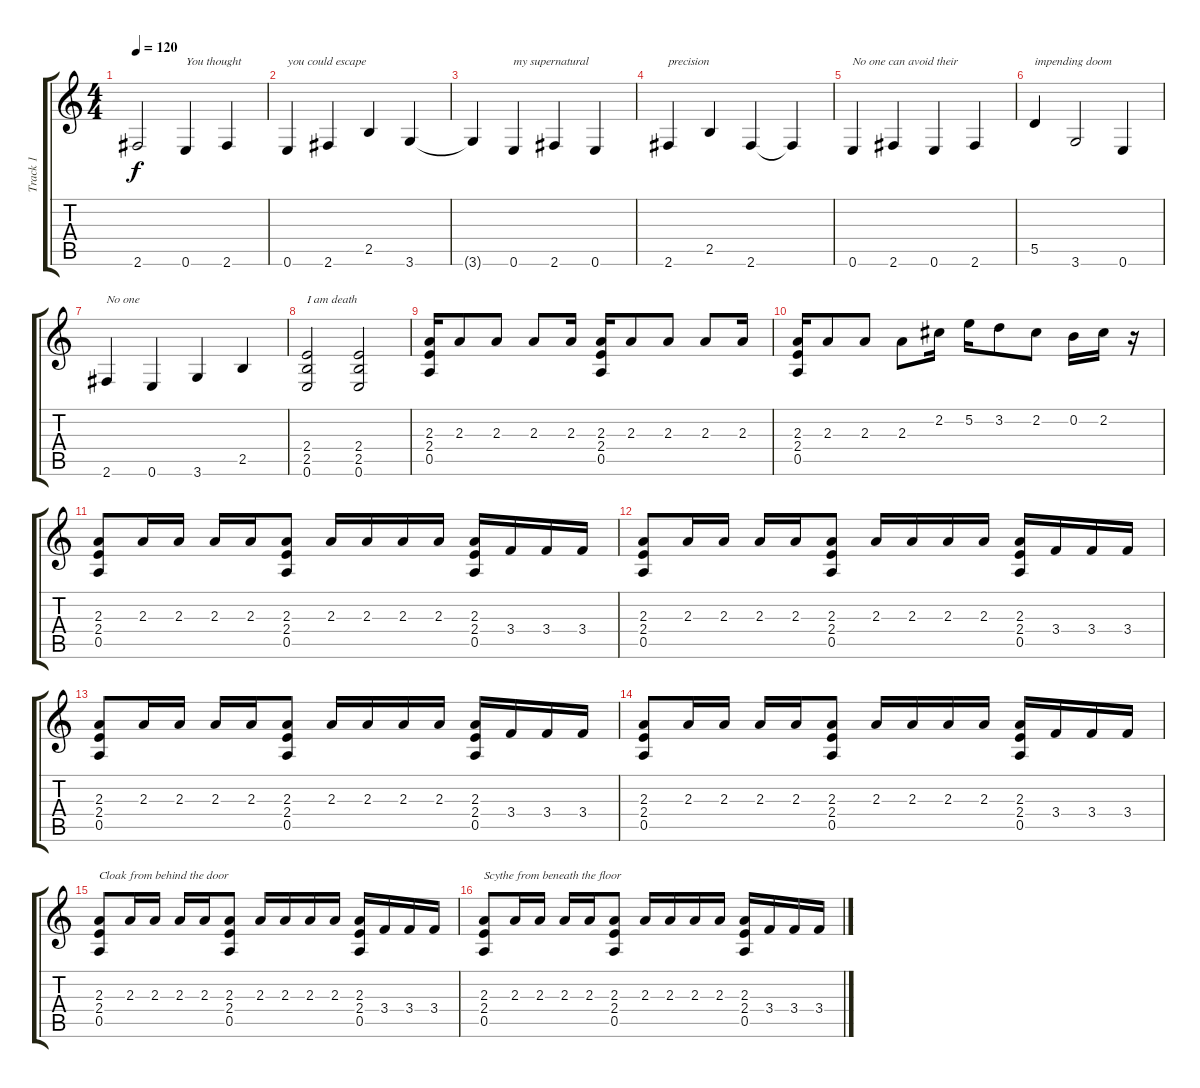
\track ("Track 1" "Track 1") {instrument distortionguitar}
\staff {score tabs}
\tuning (E4 B3 G3 D3 A2 E2) {hide}
\ts (4 4)
\tempo 120
\clef g2
\ks c
2.6.2{dy f instrument distortionguitar} 0.6.4{txt "You thought"} 2.6.4 |
0.6.4{txt "you could escape"} 2.6.4 2.5.4 3.6.4 |
3.6{t}.4 0.6.4{txt "my supernatural "} 2.6.4 0.6.4 |
2.6.4{txt "precision"} 2.5.4 2.6.4 2.6{t}.4 |
0.6.4{txt "No one can avoid their"} 2.6.4 0.6.4 2.6.4 |
5.5.4{txt "impending doom"} 3.6.2 0.6.4 |
2.6.4{txt "No one"} 0.6.4 3.6.4 2.5.4 |
(2.4 2.5 0.6).2{txt "I am death"} (2.4 2.5 0.6).2 |
(2.3 2.4 0.5).16 2.3.8 2.3.8 2.3.8 2.3.16 (2.3 2.4 0.5).16 2.3.8 2.3.8 2.3.8 2.3.16 |
(2.3 2.4 0.5).16 2.3.8 2.3.8 2.3.8 2.2.16 5.2.16 3.2.8 2.2.8 0.2.16 2.2.16 r.16 |
(2.3 2.4 0.5).8 2.3.16 2.3.16 2.3.16 2.3.16 (2.3 2.4 0.5).8 2.3.16 2.3.16 2.3.16 2.3.16 (2.3 2.4 0.5).16 3.4.16 3.4.16 3.4.16 |
(2.3 2.4 0.5).8 2.3.16 2.3.16 2.3.16 2.3.16 (2.3 2.4 0.5).8 2.3.16 2.3.16 2.3.16 2.3.16 (2.3 2.4 0.5).16 3.4.16 3.4.16 3.4.16 |
(2.3 2.4 0.5).8 2.3.16 2.3.16 2.3.16 2.3.16 (2.3 2.4 0.5).8 2.3.16 2.3.16 2.3.16 2.3.16 (2.3 2.4 0.5).16 3.4.16 3.4.16 3.4.16 |
(2.3 2.4 0.5).8 2.3.16 2.3.16 2.3.16 2.3.16 (2.3 2.4 0.5).8 2.3.16 2.3.16 2.3.16 2.3.16 (2.3 2.4 0.5).16 3.4.16 3.4.16 3.4.16 |
(2.3 2.4 0.5).8{txt "Cloak from behind the door"} 2.3.16 2.3.16 2.3.16 2.3.16 (2.3 2.4 0.5).8 2.3.16 2.3.16 2.3.16 2.3.16 (2.3 2.4 0.5).16 3.4.16 3.4.16 3.4.16 |
(2.3 2.4 0.5).8{txt "Scythe from beneath the floor"} 2.3.16 2.3.16 2.3.16 2.3.16 (2.3 2.4 0.5).8 2.3.16 2.3.16 2.3.16 2.3.16 (2.3 2.4 0.5).16 3.4.16 3.4.16 3.4.16
